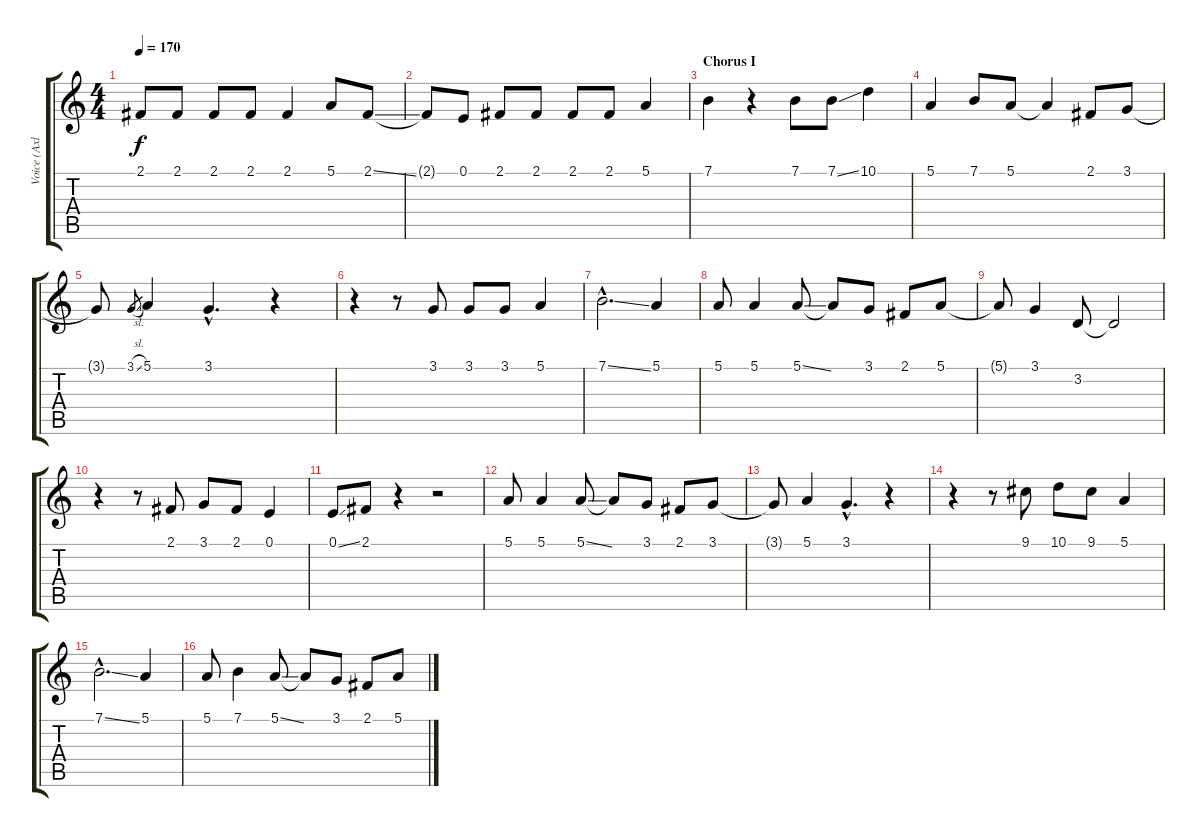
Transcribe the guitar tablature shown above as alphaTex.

\track ("Voice (Axl)" "Voice (Axl") {instrument lead2sawtooth}
\staff {score tabs}
\tuning (E4 B3 G3 D3 A2 E2) {hide}
\ts (4 4)
\tempo 170
\clef g2
\ks c
2.1.8{dy f} 2.1.8 2.1.8 2.1.8 2.1.4 5.1.8 2.1{ss}.8 |
2.1{t}.8 0.1.8 2.1.8 2.1.8 2.1.8 2.1.8 5.1.4 |
\section ("" "Chorus I")
7.1.4 r.4 7.1.8 7.1{ss}.8 10.1.4 |
5.1.4 7.1.8 5.1.8 5.1{t}.4 2.1.8 3.1.8 |
3.1{t}.8 3.1{sl}.8{gr} 5.1.4 3.1{hac}.4{d} r.4 |
r.4 r.8 3.1.8 3.1.8 3.1.8 5.1.4 |
7.1{ss hac}.2{d} 5.1.4 |
5.1.8 5.1.4 5.1{ss}.8 5.1{t}.8 3.1.8 2.1.8 5.1.8 |
5.1{t}.8 3.1.4 3.2.8 3.2{t}.2 |
r.4 r.8 2.1.8 3.1.8 2.1.8 0.1.4 |
0.1{ss}.8 2.1.8 r.4 r.2 |
5.1.8 5.1.4 5.1{ss}.8 5.1{t}.8 3.1.8 2.1.8 3.1.8 |
3.1{t}.8 5.1.4 3.1{hac}.4{d} r.4 |
r.4 r.8 9.1.8 10.1.8 9.1.8 5.1.4 |
7.1{ss hac}.2{d} 5.1.4 |
5.1.8 7.1.4 5.1{ss}.8 5.1{t}.8 3.1.8 2.1.8 5.1.8
